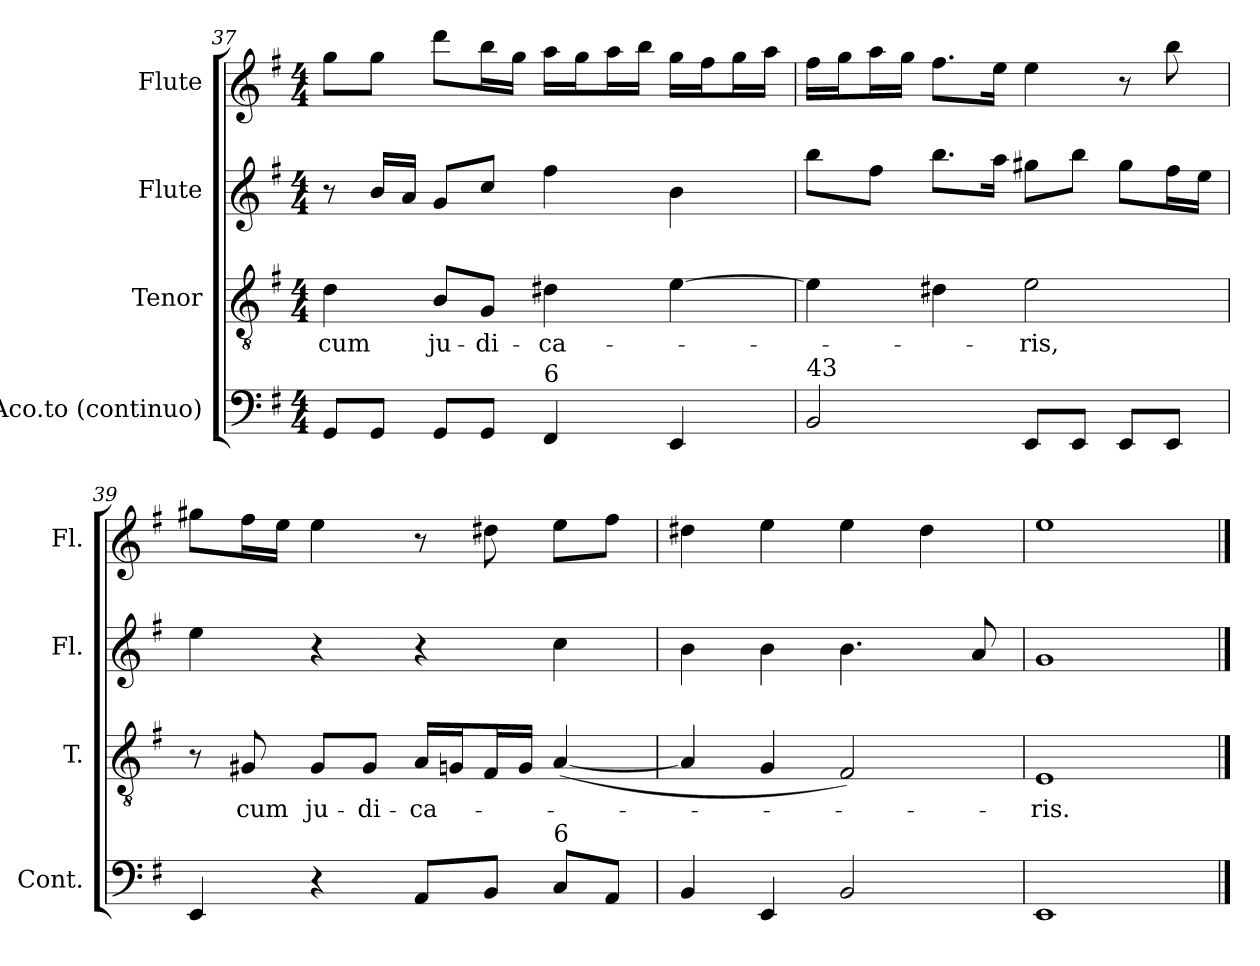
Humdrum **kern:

**kern	**kern	**text	**kern	**kern
*part4	*part3	*part3	*part2	*part1
*staff4	*staff3	*staff3	*staff2	*staff1
*I"Aco.to (continuo)	*I"Tenor	*	*I"Flute	*I"Flute
*I'Cont.	*I'T.	*	*I'Fl.	*I'Fl.
*clefF4	*clefGv2	*	*clefG2	*clefG2
*	*ITrd7c12	*	*	*
*k[f#]	*k[f#]	*	*k[f#]	*k[f#]
*G:	*G:	*	*G:	*G:
*M4/4	*M4/4	*	*M4/4	*M4/4
=37	=37	=37	=37	=37
!	!	!LO:LY:b:color=#000000	!	!
8GGi/L	4Di\	cum	8r	8ggi\L
8GGi/J	.	.	16bi/LL	8ggi\J
.	.	.	16ai/JJ	.
!	!	!LO:LY:b:color=#000000	!	!
8GGi/L	8BBi/L	ju-	8gi/L	8dddi\L
!	!	!LO:LY:b:color=#000000	!	!
8GGi/J	8GGi/J	-di-	8cci/J	16bbi\L
.	.	.	.	16ggi\JJ
!LO:TX:a:t=6	!	!	!	!
!	!	!LO:LY:b:color=#000000	!	!
4FF#i/	4D#Xi\	-ca-	4ff#i\	16aai\LL
.	.	.	.	16ggi\J
.	.	.	.	16aai\L
.	.	.	.	16bbi\JJ
4EEi/	[4Ei\	.	4bi\	16ggi\LL
.	.	.	.	16ff#i\J
.	.	.	.	16ggi\L
.	.	.	.	16aai\JJ
=38	=38	=38	=38	=38
!LO:TX:a:t=43	!	!	!	!
2BBi/	4Ei\]	.	8bbi\L	16ff#i\LL
.	.	.	.	16ggi\J
.	.	.	8ff#i\J	16aai\L
.	.	.	.	16ggi\JJ
.	4D#Xi\	.	8.bbi\L	8.ff#i\L
.	.	.	16aai\Jk	16eei\Jk
!	!	!LO:LY:b:color=#000000	!	!
8EEi/L	2Ei\	-ris,	8gg#Xi\L	4eei\
8EEi/J	.	.	8bbi\J	.
8EEi/L	.	.	8gg#i\L	8r
8EEi/J	.	.	16ff#i\L	8bbi\
.	.	.	16eei\JJ	.
!!LO:LB:g=z
=39	=39	=39	=39	=39
4EEi/	8r	.	4eei\	8gg#Xi\L
!	!	!LO:LY:b:color=#000000	!	!
.	8GG#Xi/	cum	.	16ff#i\L
.	.	.	.	16eei\JJ
!	!	!LO:LY:b:color=#000000	!	!
4r	8GG#i/L	ju-	4r	4eei\
!	!	!LO:LY:b:color=#000000	!	!
.	8GG#i/J	-di-	.	.
!	!	!LO:LY:b:color=#000000	!	!
8AAi/L	16AAi/LL	-ca-	4r	8r
.	16GGni/J	.	.	.
8BBi/J	16FF#i/L	.	.	8dd#Xi\
.	16GGi/JJ	.	.	.
!LO:TX:a:t=6	!	!	!	!
8Ci/L	([4AAi/	.	4cci\	8eei\L
8AAi/J	.	.	.	8ff#i\J
=40	=40	=40	=40	=40
4BBi/	4AAi/]	.	4bi\	4dd#Xi\
4EEi/	4GGi/	.	4bi\	4eei\
2BBi/	2FF#i/)	.	4.bi\	4eei\
.	.	.	.	4dd#i\
.	.	.	8ai/	.
=41	=41	=41	=41	=41
!	!	!LO:LY:b:color=#000000	!	!
1EEi	1EEi	-ris.	1gi	1eei
==	==	==	==	==
*-	*-	*-	*-	*-
